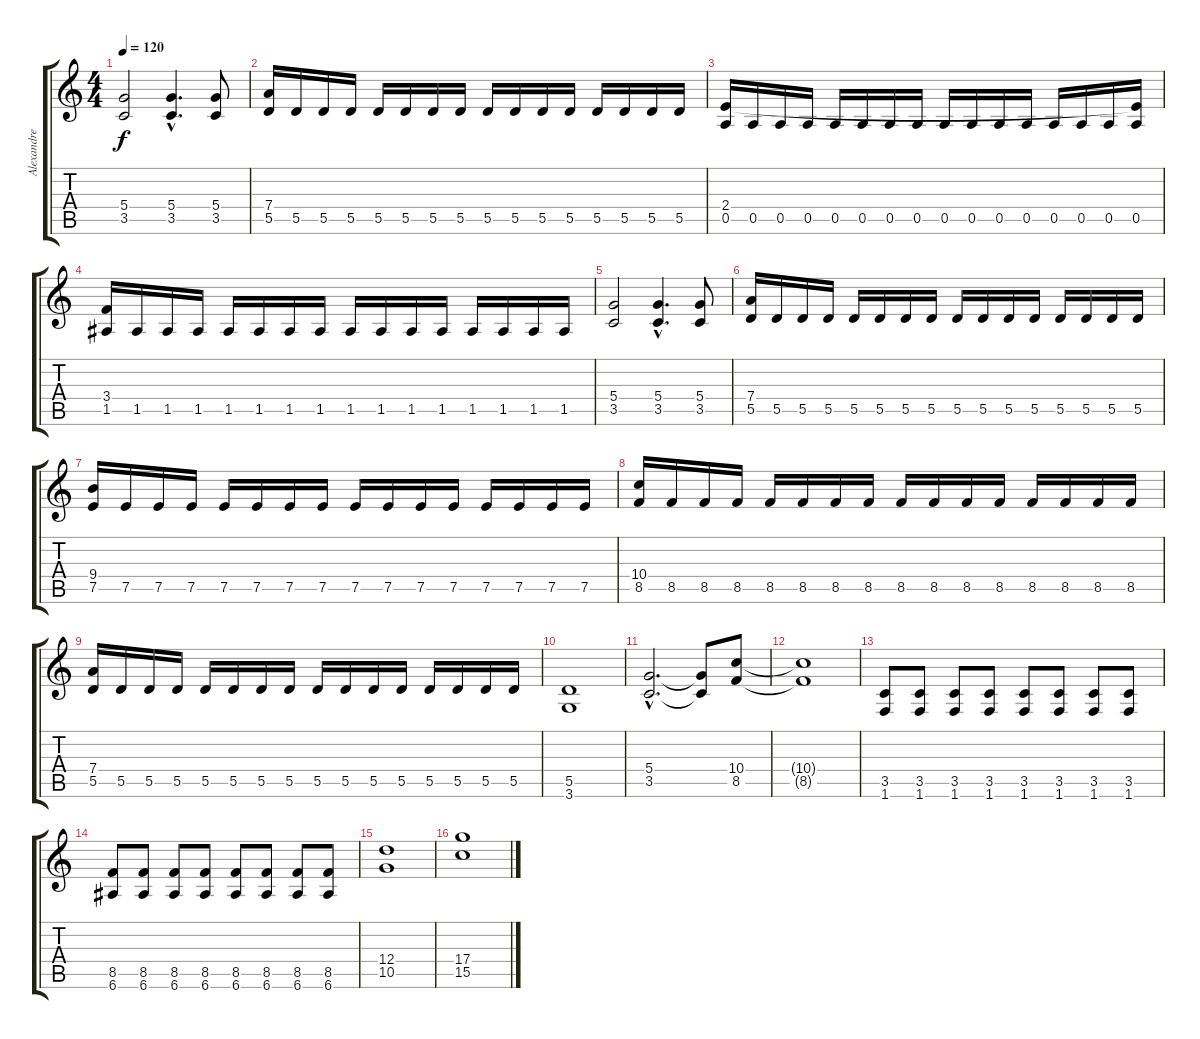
\track ("Alexandre B." "Alexandre ") {instrument distortionguitar}
\staff {score tabs}
\tuning (E4 B3 G3 D3 A2 E2) {hide}
\ts (4 4)
\tempo 120
\clef g2
\ks c
(5.4 3.5).2{dy f} (5.4{hac} 3.5{hac}).4{d} (5.4 3.5).8 |
(7.4 5.5).16 5.5.16 5.5.16 5.5.16 5.5.16 5.5.16 5.5.16 5.5.16 5.5.16 5.5.16 5.5.16 5.5.16 5.5.16 5.5.16 5.5.16 5.5.16 |
(2.4 0.5).16 0.5.16 0.5.16 0.5.16 0.5.16 0.5.16 0.5.16 0.5.16 0.5.16 0.5.16 0.5.16 0.5.16 0.5.16 0.5.16 0.5.16 (2.4{t} 0.5).16 |
(3.4 1.5).16 1.5.16 1.5.16 1.5.16 1.5.16 1.5.16 1.5.16 1.5.16 1.5.16 1.5.16 1.5.16 1.5.16 1.5.16 1.5.16 1.5.16 1.5.16 |
(5.4 3.5).2 (5.4{hac} 3.5{hac}).4{d} (5.4 3.5).8 |
(7.4 5.5).16 5.5.16 5.5.16 5.5.16 5.5.16 5.5.16 5.5.16 5.5.16 5.5.16 5.5.16 5.5.16 5.5.16 5.5.16 5.5.16 5.5.16 5.5.16 |
(9.4 7.5).16 7.5.16 7.5.16 7.5.16 7.5.16 7.5.16 7.5.16 7.5.16 7.5.16 7.5.16 7.5.16 7.5.16 7.5.16 7.5.16 7.5.16 7.5.16 |
(10.4 8.5).16 8.5.16 8.5.16 8.5.16 8.5.16 8.5.16 8.5.16 8.5.16 8.5.16 8.5.16 8.5.16 8.5.16 8.5.16 8.5.16 8.5.16 8.5.16 |
(7.4 5.5).16 5.5.16 5.5.16 5.5.16 5.5.16 5.5.16 5.5.16 5.5.16 5.5.16 5.5.16 5.5.16 5.5.16 5.5.16 5.5.16 5.5.16 5.5.16 |
(5.5 3.6).1 |
(5.4{hac} 3.5{hac}).2{d} (5.4{t} 3.5{t}).8 (10.4 8.5).8 |
(10.4{t} 8.5{t}).1 |
(3.5 1.6).8 (3.5 1.6).8 (3.5 1.6).8 (3.5 1.6).8 (3.5 1.6).8 (3.5 1.6).8 (3.5 1.6).8 (3.5 1.6).8 |
(8.5 6.6).8 (8.5 6.6).8 (8.5 6.6).8 (8.5 6.6).8 (8.5 6.6).8 (8.5 6.6).8 (8.5 6.6).8 (8.5 6.6).8 |
(12.4 10.5).1 |
(17.4 15.5).1
